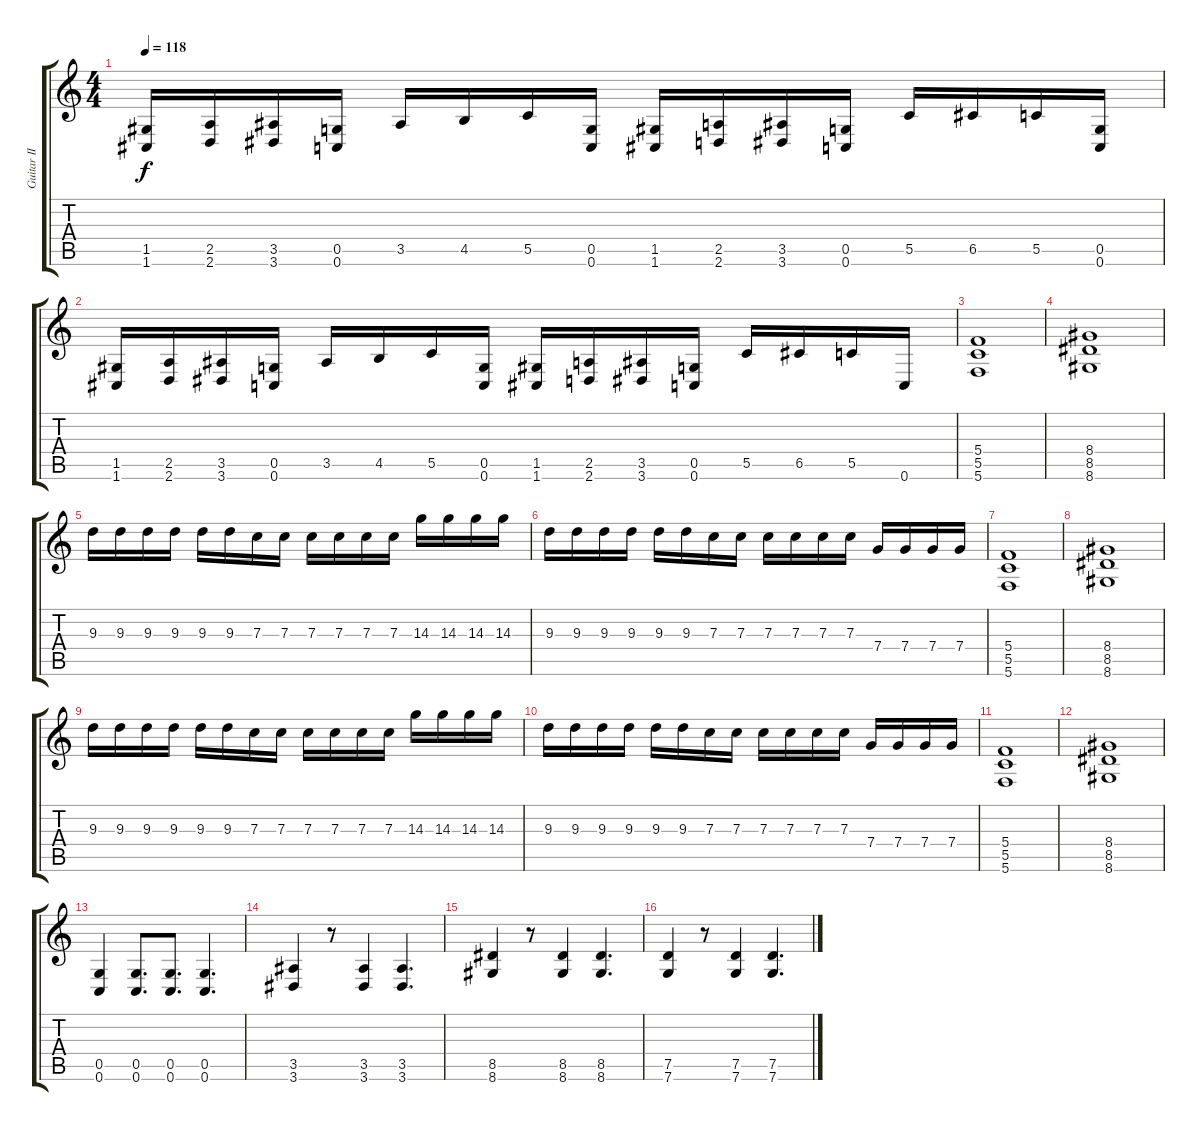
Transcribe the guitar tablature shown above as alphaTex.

\track ("Guitar II" "Guitar II") {instrument distortionguitar}
\staff {score tabs}
\tuning (D4 A3 F3 C3 G2 C2) {hide}
\ts (4 4)
\tempo 118
\clef g2
\ks c
(1.5 1.6).16{dy f volume 14 balance 2} (2.5 2.6).16 (3.5 3.6).16 (0.5 0.6).16 3.5.16 4.5.16 5.5.16 (0.5 0.6).16 (1.5 1.6).16 (2.5 2.6).16 (3.5 3.6).16 (0.5 0.6).16 5.5.16 6.5.16 5.5.16 (0.5 0.6).16 |
(1.5 1.6).16{volume 14 balance 2} (2.5 2.6).16 (3.5 3.6).16 (0.5 0.6).16 3.5.16 4.5.16 5.5.16 (0.5 0.6).16 (1.5 1.6).16 (2.5 2.6).16 (3.5 3.6).16 (0.5 0.6).16 5.5.16 6.5.16 5.5.16 0.6.16 |
(5.4 5.5 5.6).1{volume 14 balance 2 instrument overdrivenguitar} |
(8.4 8.5 8.6).1 |
9.3.16{instrument distortionguitar} 9.3.16 9.3.16 9.3.16 9.3.16 9.3.16 7.3.16 7.3.16 7.3.16 7.3.16 7.3.16 7.3.16 14.3.16 14.3.16 14.3.16 14.3.16 |
9.3.16 9.3.16 9.3.16 9.3.16 9.3.16 9.3.16 7.3.16 7.3.16 7.3.16 7.3.16 7.3.16 7.3.16 7.4.16 7.4.16 7.4.16 7.4.16 |
(5.4 5.5 5.6).1{instrument overdrivenguitar} |
(8.4 8.5 8.6).1 |
9.3.16{instrument distortionguitar} 9.3.16 9.3.16 9.3.16 9.3.16 9.3.16 7.3.16 7.3.16 7.3.16 7.3.16 7.3.16 7.3.16 14.3.16 14.3.16 14.3.16 14.3.16 |
9.3.16 9.3.16 9.3.16 9.3.16 9.3.16 9.3.16 7.3.16 7.3.16 7.3.16 7.3.16 7.3.16 7.3.16 7.4.16 7.4.16 7.4.16 7.4.16 |
(5.4 5.5 5.6).1{instrument overdrivenguitar} |
(8.4 8.5 8.6).1 |
(0.5 0.6).4{instrument distortionguitar} (0.5 0.6).8{d} (0.5 0.6).8{d} (0.5 0.6).4{d} |
(3.5 3.6).4 r.8 (3.5 3.6).4 (3.5 3.6).4{d} |
(8.5 8.6).4 r.8 (8.5 8.6).4 (8.5 8.6).4{d} |
(7.5 7.6).4 r.8 (7.5 7.6).4 (7.5 7.6).4{d}
